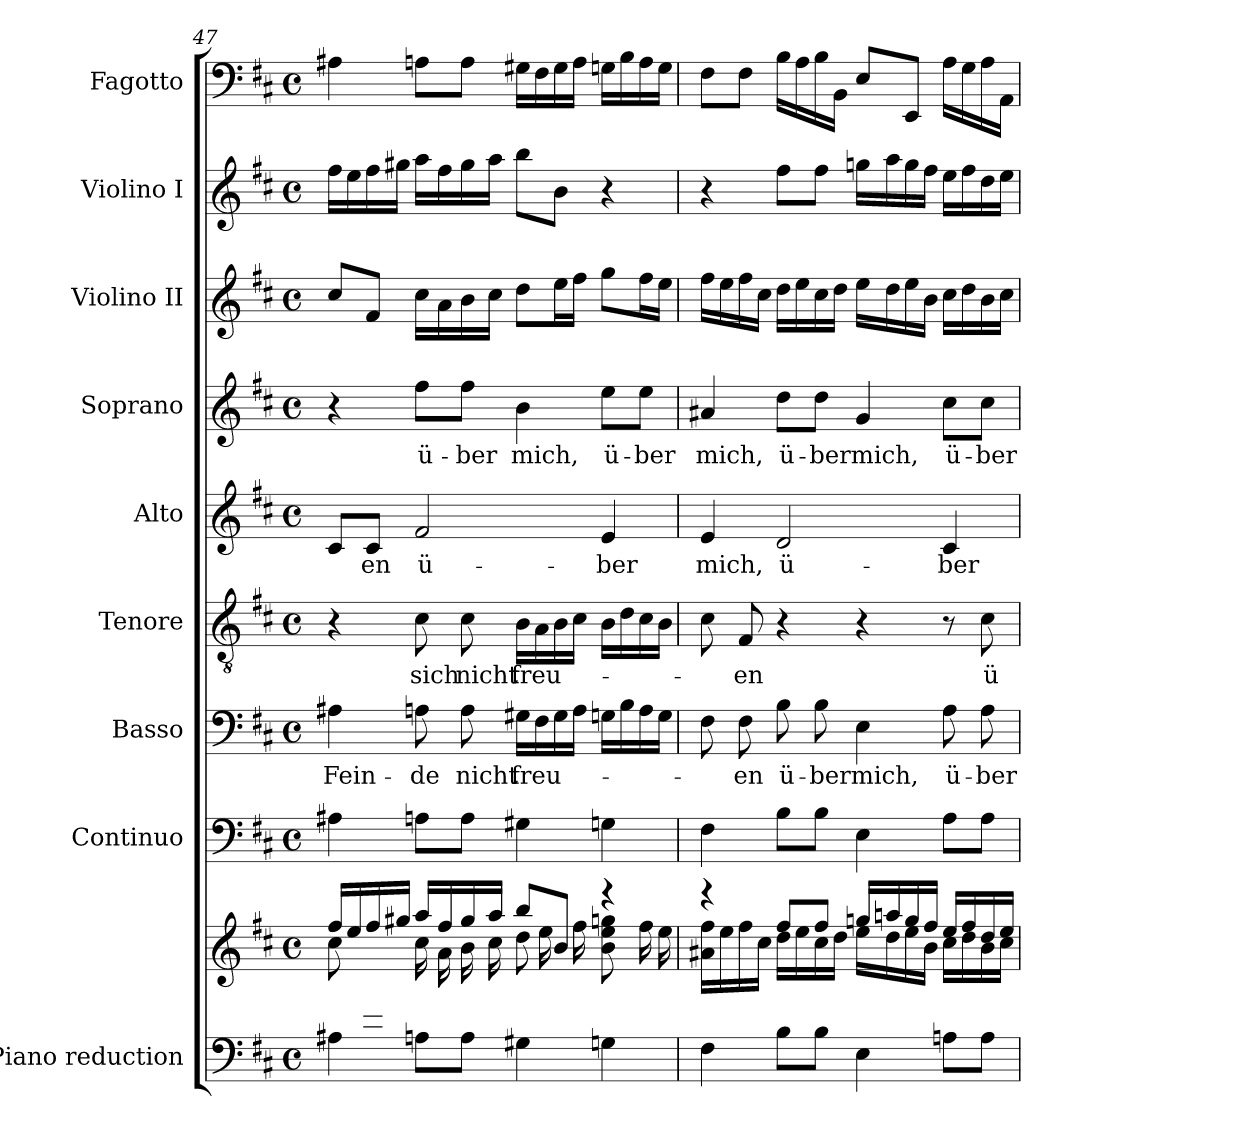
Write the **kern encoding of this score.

**kern	**kern	**kern	**kern	**text	**kern	**text	**kern	**text	**kern	**text	**kern	**kern	**kern
*part9	*part9	*part8	*part7	*part7	*part6	*part6	*part5	*part5	*part4	*part4	*part3	*part2	*part1
*staff10	*staff9	*staff8	*staff7	*staff7	*staff6	*staff6	*staff5	*staff5	*staff4	*staff4	*staff3	*staff2	*staff1
*I"Piano reduction	*	*I"Continuo	*I"Basso	*	*I"Tenore	*	*I"Alto	*	*I"Soprano	*	*I"Violino II	*I"Violino I	*I"Fagotto
*I'Pno	*	*	*	*	*	*	*	*	*	*	*I'Vln	*I'Vln	*
*clefF4	*clefG2	*clefF4	*clefF4	*	*clefGv2	*	*clefG2	*	*clefG2	*	*clefG2	*clefG2	*clefF4
*k[f#c#]	*k[f#c#]	*k[f#c#]	*k[f#c#]	*	*k[f#c#]	*	*k[f#c#]	*	*k[f#c#]	*	*k[f#c#]	*k[f#c#]	*k[f#c#]
*M4/4	*M4/4	*M4/4	*M4/4	*	*M4/4	*	*M4/4	*	*M4/4	*	*M4/4	*M4/4	*M4/4
*met(c)	*met(c)	*met(c)	*met(c)	*	*met(c)	*	*met(c)	*	*met(c)	*	*met(c)	*met(c)	*met(c)
=47	=47	=47	=47	=47	=47	=47	=47	=47	=47	=47	=47	=47	=47
*^	*^	*	*	*	*	*	*	*	*	*	*	*	*
!	!	!	!	!	!	!LO:LY:b	!	!	!	!	!	!	!	!	!
8ryy	4A#X\	16ff#/LL	8cc#\L	4A#X\	4A#X\	Fein-	4r	.	8c#/L	.	4r	.	8cc#/L	16ff#\LL	4A#X\
.	.	16ee/	.	.	.	.	.	.	.	.	.	.	.	16ee\	.
!	!	!	!	!	!	!	!	!	!	!LO:LY:b	!	!	!	!	!
8f#/J	.	16ff#/	8ryy	.	.	.	.	.	8c#/J	-en	.	.	8f#/J	16ff#\	.
.	.	16gg#X/JJ	.	.	.	.	.	.	.	.	.	.	.	16gg#X\JJ	.
!	!	!	!	!	!	!LO:LY:b	!	!LO:LY:b	!	!LO:LY:b	!	!LO:LY:b	!	!	!
2.ryy	8An\L	16aa/LL	16cc#\LL	8An\L	8An\	-de	8c#\	sich	2f#/	ü-	8ff#\L	ü-	16cc#\LL	16aa\LL	8An\L
.	.	16ff#/	16a\	.	.	.	.	.	.	.	.	.	16a\	16ff#\	.
!	!	!	!	!	!	!LO:LY:b	!	!LO:LY:b	!	!	!	!LO:LY:b	!	!	!
.	8A\J	16gg#/	16b\	8A\J	8A\	nicht	8c#\	nicht	.	.	8ff#\J	ber	16b\	16gg#\	8A\J
.	.	16aa/JJ	16cc#\JJ	.	.	.	.	.	.	.	.	.	16cc#\JJ	16aa\JJ	.
!	!	!	!	!	!	!LO:LY:b	!	!LO:LY:b	!	!	!	!LO:LY:b	!	!	!
.	4G#X\	8bb/L	8dd\L	4G#X\	16G#X\LL	freu-	16B\LL	freu-	.	.	4b\	mich,	8dd\L	8bb\L	16G#X\LL
.	.	.	.	.	16F#\	.	16A\	.	.	.	.	.	.	.	16F#\
.	.	8b/J	16ee\L	.	16G#\	.	16B\	.	.	.	.	.	16ee\L	8b\J	16G#\
.	.	.	16ff#\JJ	.	16A\JJ	.	16c#\JJ	.	.	.	.	.	16ff#\JJ	.	16A\JJ
!	!	!	!	!	!	!	!	!	!	!LO:LY:b	!	!LO:LY:b	!	!	!
.	4Gn\	4r	8b!\ 8ee!\ 8ggn\L	4Gn\	16Gn\LL	.	16B\LL	.	4e/	ber	8ee\L	ü-	8gg\L	4r	16Gn\LL
.	.	.	.	.	16B\	.	16d\	.	.	.	.	.	.	.	16B\
!	!	!	!	!	!	!	!	!	!	!	!	!LO:LY:b	!	!	!
.	.	.	16ff#\L	.	16A\	.	16c#\	.	.	.	8ee\J	ber	16ff#\L	.	16A\
.	.	.	16ee\JJ	.	16G\JJ	.	16B\JJ	.	.	.	.	.	16ee\JJ	.	16G\JJ
*v	*v	*	*	*	*	*	*	*	*	*	*	*	*	*	*
!!LO:PB:g=z
=48	=48	=48	=48	=48	=48	=48	=48	=48	=48	=48	=48	=48	=48	=48
!	!	!	!	!	!	!	!	!	!LO:LY:b	!	!LO:LY:b	!	!	!
4F#\	4r	16a#X!\ 16ff#\LL	4F#\	8F#\	.	8c#\	.	4e/	mich,	4a#X/	mich,	16ff#\LL	4r	8F#\L
.	.	16ee\	.	.	.	.	.	.	.	.	.	16ee\	.	.
!	!	!	!	!	!LO:LY:b	!	!LO:LY:b	!	!	!	!	!	!	!
.	.	16ff#\	.	8F#\	-en	8F#/	-en	.	.	.	.	16ff#\	.	8F#\J
.	.	16cc#\JJ	.	.	.	.	.	.	.	.	.	16cc#\JJ	.	.
!	!	!	!	!	!LO:LY:b	!	!	!	!LO:LY:b	!	!LO:LY:b	!	!	!
8B\L	8ff#/L	16dd\LL	8B\L	8B\	ü-	4r	.	2d/	ü-	8dd\L	ü-	16dd\LL	8ff#\L	16B\LL
.	.	16ee\	.	.	.	.	.	.	.	.	.	16ee\	.	16A\
!	!	!	!	!	!LO:LY:b	!	!	!	!	!	!LO:LY:b	!	!	!
8B\J	8ff#/J	16cc#\	8B\J	8B\	-ber	.	.	.	.	8dd\J	ber	16cc#\	8ff#\J	16B\
.	.	16dd\JJ	.	.	.	.	.	.	.	.	.	16dd\JJ	.	16BB\JJ
!	!	!	!	!	!LO:LY:b	!	!	!	!	!	!LO:LY:b	!	!	!
4E\	16ggn/LL	16ee\LL	4E\	4E\	mich,	4r	.	.	.	4g/	mich,	16ee\LL	16ggn\LL	8E/L
.	16aan/	16dd\	.	.	.	.	.	.	.	.	.	16dd\	16aa\	.
.	16gg/	16ee\	.	.	.	.	.	.	.	.	.	16ee\	16gg\	8EE/J
.	16ff#/JJ	16b\JJ	.	.	.	.	.	.	.	.	.	16b\JJ	16ff#\JJ	.
!	!	!	!	!	!LO:LY:b	!	!	!	!LO:LY:b	!	!LO:LY:b	!	!	!
8An\L	16ee/LL	16cc#\LL	8A\L	8A\	ü-	8r	.	4c#/	ber	8cc#\L	ü-	16cc#\LL	16ee\LL	16A\LL
.	16ff#/	16dd\	.	.	.	.	.	.	.	.	.	16dd\	16ff#\	16G\
!	!	!	!	!	!LO:LY:b	!	!LO:LY:b	!	!	!	!LO:LY:b	!	!	!
8A\J	16dd/	16b\	8A\J	8A\	-ber	8c#\	ü-	.	.	8cc#\J	ber	16b\	16dd\	16A\
.	16ee/JJ	16cc#\JJ	.	.	.	.	.	.	.	.	.	16cc#\JJ	16ee\JJ	16AA\JJ
*	*v	*v	*	*	*	*	*	*	*	*	*	*	*	*
=	=	=	=	=	=	=	=	=	=	=	=	=	=
*-	*-	*-	*-	*-	*-	*-	*-	*-	*-	*-	*-	*-	*-
